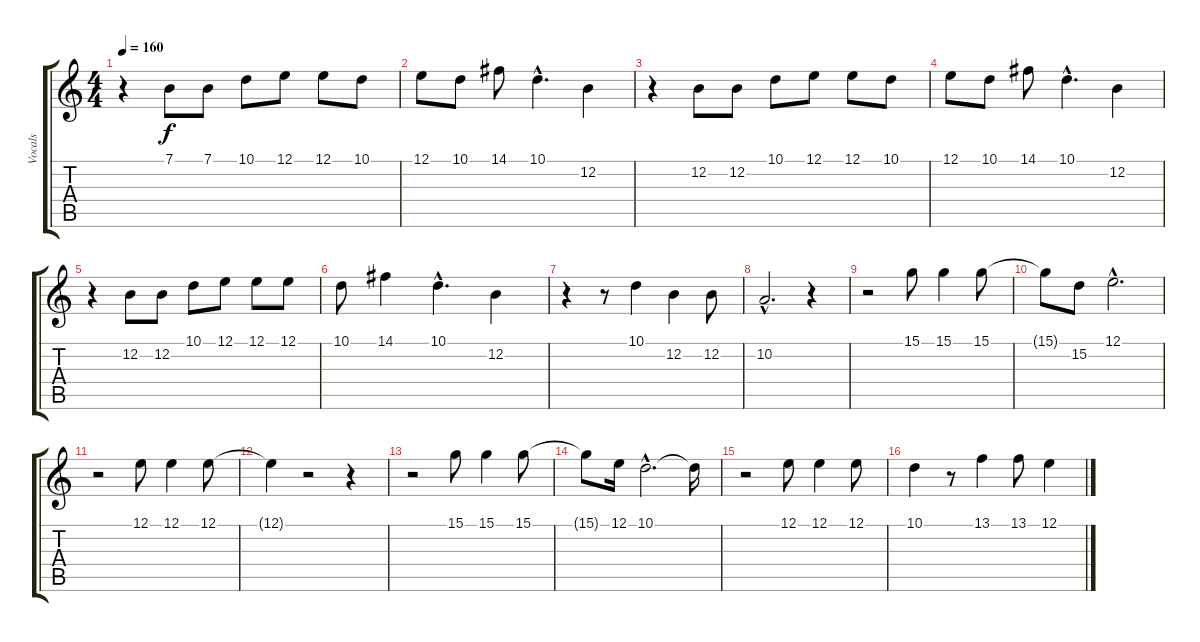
\track ("Vocals" "Vocals") {instrument lead1square}
\staff {score tabs}
\tuning (E4 B3 G3 D3 A2 E2) {hide}
\ts (4 4)
\tempo 160
\clef g2
\ks c
r.4{dy f} 7.1.8 7.1.8 10.1.8 12.1.8 12.1.8 10.1.8 |
12.1.8 10.1.8 14.1.8 10.1{hac}.4{d} 12.2.4 |
r.4 12.2.8 12.2.8 10.1.8 12.1.8 12.1.8 10.1.8 |
12.1.8 10.1.8 14.1.8 10.1{hac}.4{d} 12.2.4 |
r.4 12.2.8 12.2.8 10.1.8 12.1.8 12.1.8 12.1.8 |
10.1.8 14.1.4 10.1{hac}.4{d} 12.2.4 |
r.4 r.8 10.1.4 12.2.4 12.2.8 |
10.2{hac}.2{d} r.4 |
r.2 15.1.8 15.1.4 15.1.8 |
15.1{t}.8 15.2.8 12.1{hac}.2{d} |
r.2 12.1.8 12.1.4 12.1.8 |
12.1{t}.4 r.2 r.4 |
r.2 15.1.8 15.1.4 15.1.8 |
15.1{t}.8 12.1.16 10.1{hac}.2{d} 10.1{t}.16 |
r.2 12.1.8 12.1.4 12.1.8 |
10.1.4 r.8 13.1.4 13.1.8 12.1.4
